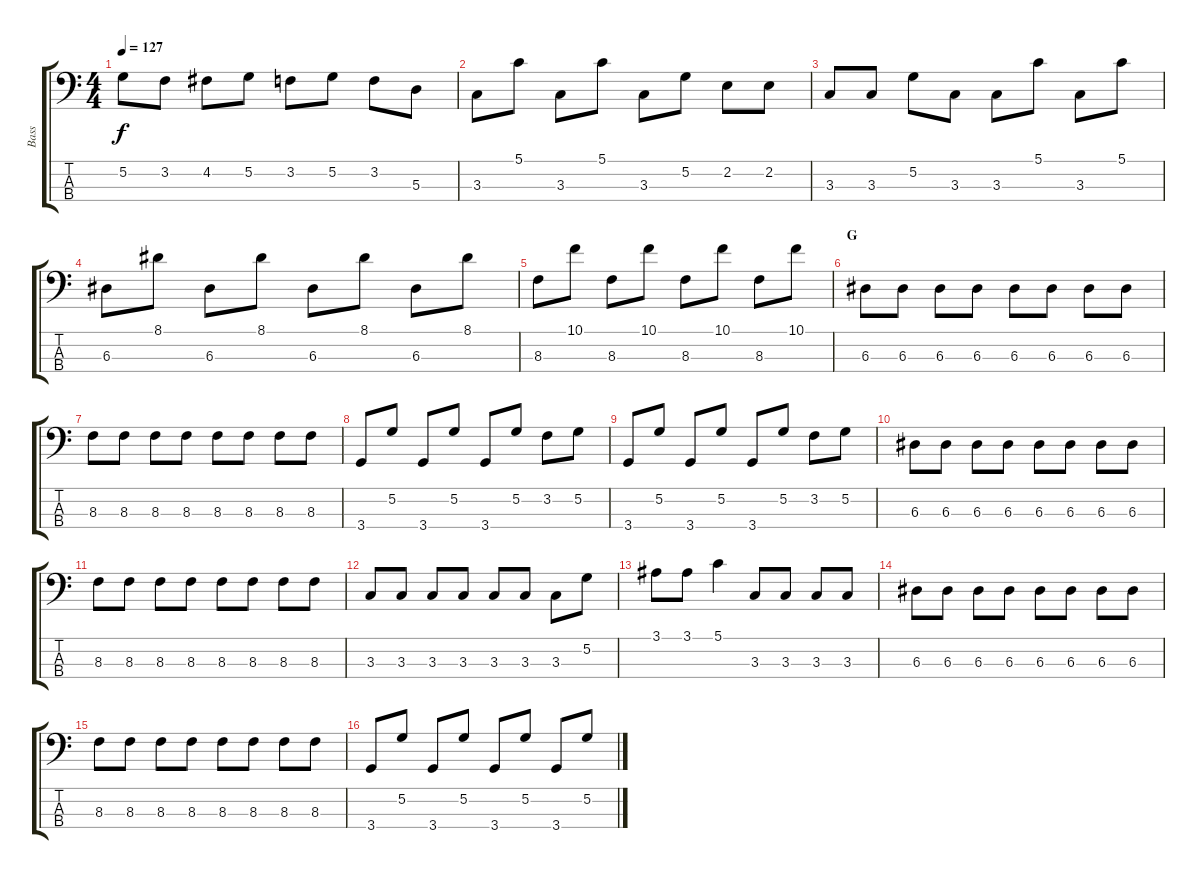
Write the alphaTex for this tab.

\track ("Bass" "Bass") {instrument electricbassfinger}
\staff {score tabs}
\tuning (G2 D2 A1 E1) {hide}
\ts (4 4)
\tempo 127
\clef f4
\ks c
5.2.8{dy f} 3.2.8 4.2.8 5.2.8 3.2.8 5.2.8 3.2.8 5.3.8 |
3.3.8 5.1.8 3.3.8 5.1.8 3.3.8 5.2.8 2.2.8 2.2.8 |
3.3.8 3.3.8 5.2.8 3.3.8 3.3.8 5.1.8 3.3.8 5.1.8 |
6.3.8 8.1.8 6.3.8 8.1.8 6.3.8 8.1.8 6.3.8 8.1.8 |
8.3.8 10.1.8 8.3.8 10.1.8 8.3.8 10.1.8 8.3.8 10.1.8 |
\section ("" "G")
6.3.8 6.3.8 6.3.8 6.3.8 6.3.8 6.3.8 6.3.8 6.3.8 |
8.3.8 8.3.8 8.3.8 8.3.8 8.3.8 8.3.8 8.3.8 8.3.8 |
3.4.8 5.2.8 3.4.8 5.2.8 3.4.8 5.2.8 3.2.8 5.2.8 |
3.4.8 5.2.8 3.4.8 5.2.8 3.4.8 5.2.8 3.2.8 5.2.8 |
6.3.8 6.3.8 6.3.8 6.3.8 6.3.8 6.3.8 6.3.8 6.3.8 |
8.3.8 8.3.8 8.3.8 8.3.8 8.3.8 8.3.8 8.3.8 8.3.8 |
3.3.8 3.3.8 3.3.8 3.3.8 3.3.8 3.3.8 3.3.8 5.2.8 |
3.1.8 3.1.8 5.1.4 3.3.8 3.3.8 3.3.8 3.3.8 |
6.3.8 6.3.8 6.3.8 6.3.8 6.3.8 6.3.8 6.3.8 6.3.8 |
8.3.8 8.3.8 8.3.8 8.3.8 8.3.8 8.3.8 8.3.8 8.3.8 |
3.4.8 5.2.8 3.4.8 5.2.8 3.4.8 5.2.8 3.4.8 5.2.8
